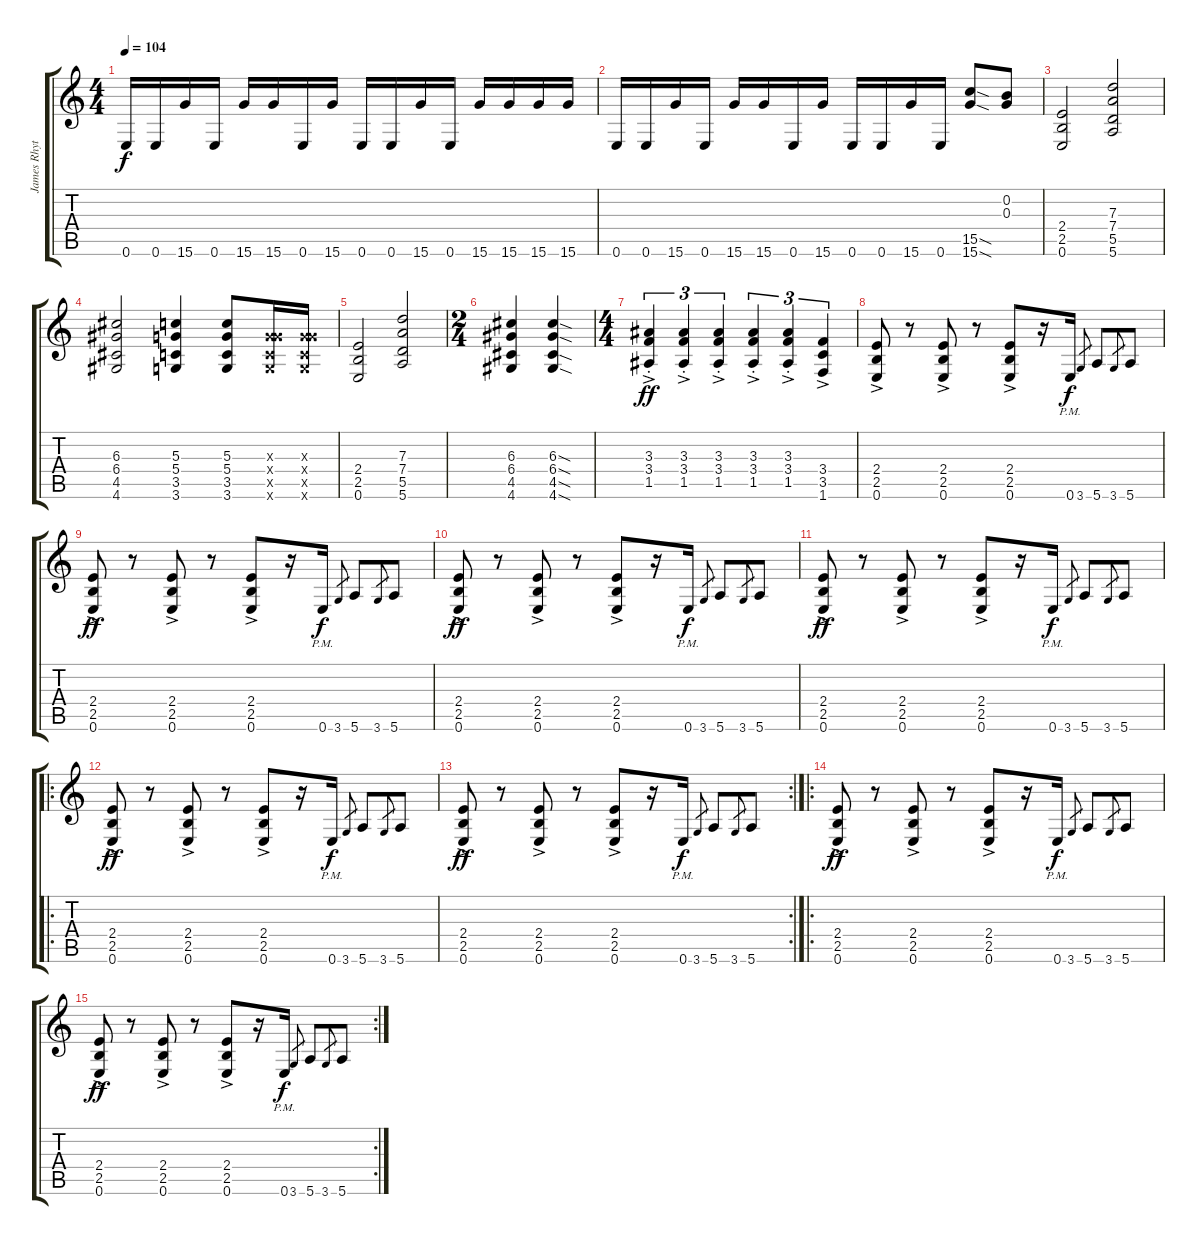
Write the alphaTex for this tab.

\track ("James Rhythm" "James Rhyt") {instrument distortionguitar}
\staff {score tabs}
\tuning (E4 B3 G3 D3 A2 E2) {hide}
\ts (4 4)
\tempo 104
\clef g2
\ks c
0.6.16{dy f} 0.6.16 15.6.16 0.6.16 15.6.16 15.6.16 0.6.16 15.6.16 0.6.16 0.6.16 15.6.16 0.6.16 15.6.16 15.6.16 15.6.16 15.6.16 |
0.6.16 0.6.16 15.6.16 0.6.16 15.6.16 15.6.16 0.6.16 15.6.16 0.6.16 0.6.16 15.6.16 0.6.16 (15.5{sod} 15.6{sod}).8 (0.2 0.3).8 |
(2.4 2.5 0.6).2 (7.3 7.4 5.5 5.6).2 |
(6.3 6.4 4.5 4.6).2 (5.3 5.4 3.5 3.6).4 (5.3 5.4 3.5 3.6).8 (0.3{x} 5.4{x} 3.5{x} 3.6{x}).16 (0.3{x} 5.4{x} 3.5{x} 3.6{x}).16 |
(2.4 2.5 0.6).2 (7.3 7.4 5.5 5.6).2 |
\ts (2 4)
(6.3 6.4 4.5 4.6).4 (6.3{sod} 6.4{sod} 4.5{sod} 4.6{sod}).4 |
\ts (4 4)
(3.3{ac st} 3.4{ac st} 1.5{ac st}).4{tu (3 2) dy ff} (3.3{ac st} 3.4{ac st} 1.5{ac st}).4{tu (3 2)} (3.3{ac st} 3.4{ac st} 1.5{ac st}).4{tu (3 2)} (3.3{ac st} 3.4{ac st} 1.5{ac st}).4{tu (3 2)} (3.3{ac st} 3.4{ac st} 1.5{ac st}).4{tu (3 2)} (3.4{ac} 3.5{ac} 1.6{ac}).4{tu (3 2)} |
(2.4{ac} 2.5{ac} 0.6{ac}).8 r.8 (2.4{ac} 2.5{ac} 0.6{ac}).8 r.8 (2.4{ac} 2.5{ac} 0.6{ac}).8 r.16 0.6{pm}.16{dy f} 3.6.8{gr} 5.6.8 3.6.8{gr} 5.6.8 |
(2.4{ac} 2.5{ac} 0.6{ac}).8{dy ff} r.8 (2.4{ac} 2.5{ac} 0.6{ac}).8 r.8 (2.4{ac} 2.5{ac} 0.6{ac}).8 r.16 0.6{pm}.16{dy f} 3.6.8{gr} 5.6.8 3.6.8{gr} 5.6.8 |
(2.4{ac} 2.5{ac} 0.6{ac}).8{dy ff} r.8 (2.4{ac} 2.5{ac} 0.6{ac}).8 r.8 (2.4{ac} 2.5{ac} 0.6{ac}).8 r.16 0.6{pm}.16{dy f} 3.6.8{gr} 5.6.8 3.6.8{gr} 5.6.8 |
(2.4{ac} 2.5{ac} 0.6{ac}).8{dy ff} r.8 (2.4{ac} 2.5{ac} 0.6{ac}).8 r.8 (2.4{ac} 2.5{ac} 0.6{ac}).8 r.16 0.6{pm}.16{dy f} 3.6.8{gr} 5.6.8 3.6.8{gr} 5.6.8 |
\ro
(2.4{ac} 2.5{ac} 0.6{ac}).8{dy ff} r.8 (2.4{ac} 2.5{ac} 0.6{ac}).8 r.8 (2.4{ac} 2.5{ac} 0.6{ac}).8 r.16 0.6{pm}.16{dy f} 3.6.8{gr} 5.6.8 3.6.8{gr} 5.6.8 |
\rc 2
(2.4{ac} 2.5{ac} 0.6{ac}).8{dy ff} r.8 (2.4{ac} 2.5{ac} 0.6{ac}).8 r.8 (2.4{ac} 2.5{ac} 0.6{ac}).8 r.16 0.6{pm}.16{dy f} 3.6.8{gr} 5.6.8 3.6.8{gr} 5.6.8 |
\ro
(2.4{ac} 2.5{ac} 0.6{ac}).8{dy ff} r.8 (2.4{ac} 2.5{ac} 0.6{ac}).8 r.8 (2.4{ac} 2.5{ac} 0.6{ac}).8 r.16 0.6{pm}.16{dy f} 3.6.8{gr} 5.6.8 3.6.8{gr} 5.6.8 |
\rc 2
(2.4{ac} 2.5{ac} 0.6{ac}).8{dy ff} r.8 (2.4{ac} 2.5{ac} 0.6{ac}).8 r.8 (2.4{ac} 2.5{ac} 0.6{ac}).8 r.16 0.6{pm}.16{dy f} 3.6.8{gr} 5.6.8 3.6.8{gr} 5.6.8
